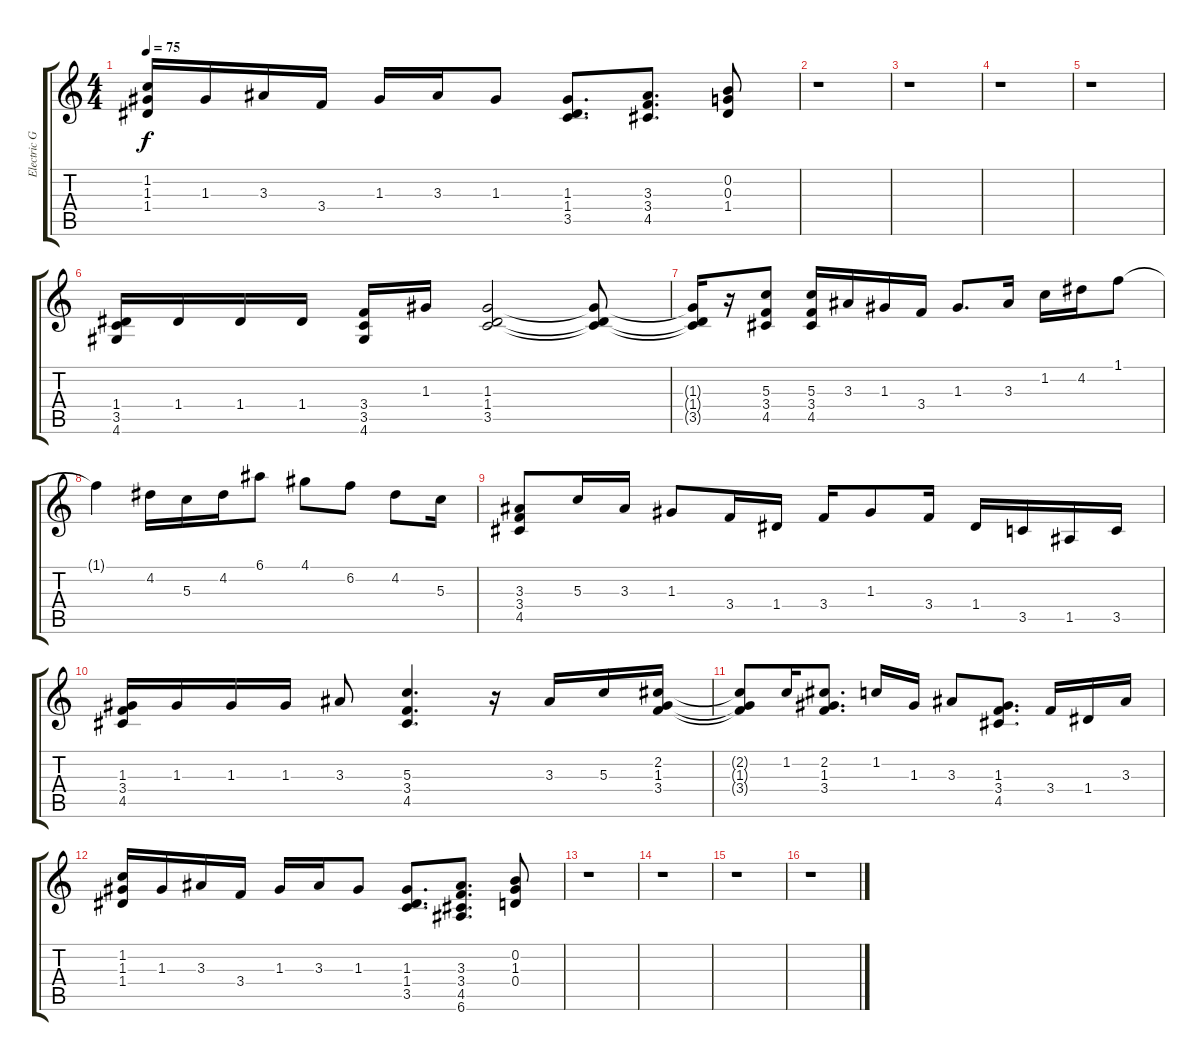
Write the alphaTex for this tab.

\track ("Electric Guitar" "Electric G") {instrument electricguitarjazz}
\staff {score tabs}
\tuning (E4 B3 G3 D3 A2 E2) {hide}
\ts (4 4)
\tempo 75
\clef g2
\ks c
(1.2 1.3 1.4).16{dy f} 1.3.16 3.3.16 3.4.16 1.3.16 3.3.16 1.3.8 (1.3 1.4 3.5).8{d} (3.3 3.4 4.5).8{d} (0.2 0.3 1.4).8 |
r.1 |
r.1 |
r.1 |
r.1 |
(1.4 3.5 4.6).16 1.4.16 1.4.16 1.4.16 (3.4 3.5 4.6).16 1.3.16 (1.3 1.4 3.5).2 (1.3{t} 1.4{t} 3.5{t}).8 |
(1.3{t} 1.4{t} 3.5{t}).16 r.16 (5.3 3.4 4.5).8 (5.3 3.4 4.5).16 3.3.16 1.3.16 3.4.16 1.3.8{d} 3.3.16 1.2.16 4.2.16 1.1.8 |
1.1{t}.4 4.2.16 5.3.16 4.2.16 6.1.8 4.1.8 6.2.8 4.2.8 5.3.16 |
(3.3 3.4 4.5).8 5.3.16 3.3.16 1.3.8 3.4.16 1.4.16 3.4.16 1.3.8 3.4.16 1.4.16 3.5.16 1.5.16 3.5.16 |
(1.3 3.4 4.5).16 1.3.16 1.3.16 1.3.16 3.3.8 (5.3 3.4 4.5).4{d} r.16 3.3.16 5.3.16 (2.2 1.3 3.4).16 |
(2.2{t} 1.3{t} 3.4{t}).8 1.2.16 (2.2 1.3 3.4).8{d} 1.2.16 1.3.16 3.3.8 (1.3 3.4 4.5).8{d} 3.4.16 1.4.16 3.3.16 |
(1.2 1.3 1.4).16 1.3.16 3.3.16 3.4.16 1.3.16 3.3.16 1.3.8 (1.3 1.4 3.5).8{d} (3.3 3.4 4.5 6.6).8{d} (0.2 1.3 0.4).8 |
r.1 |
r.1 |
r.1 |
r.1
